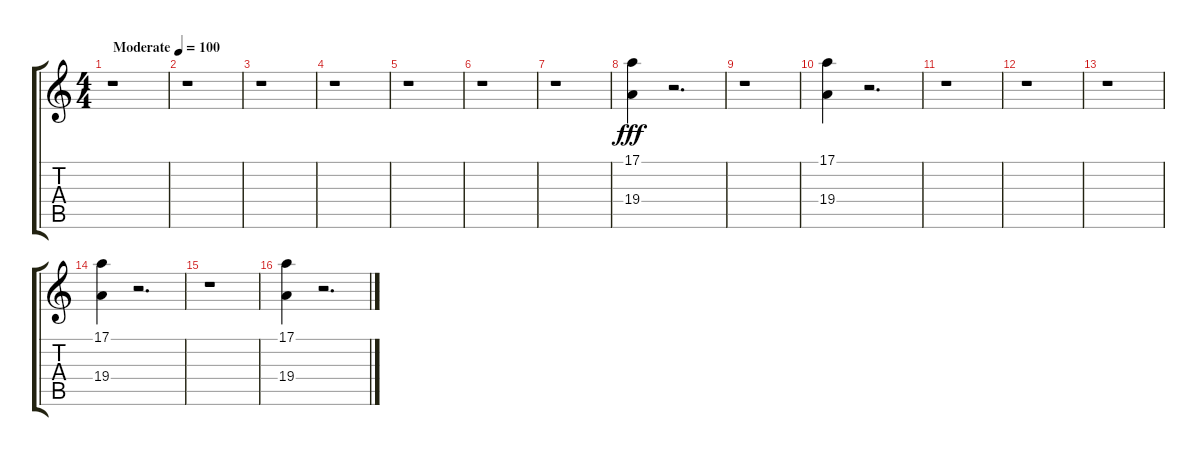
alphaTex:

\track "" {instrument orchestrahit}
\staff {score tabs}
\tuning (E4 B3 G3 D3 A2 E2) {hide}
\ts (4 4)
\tempo (100 "Moderate")
\clef g2
\ks c
r.1{dy fff instrument orchestrahit} |
r.1 |
r.1 |
r.1 |
r.1 |
r.1 |
r.1 |
(17.1 19.4).4 r.2{d} |
r.1 |
(17.1 19.4).4 r.2{d} |
r.1 |
r.1 |
r.1 |
(17.1 19.4).4 r.2{d} |
r.1 |
(17.1 19.4).4 r.2{d}
